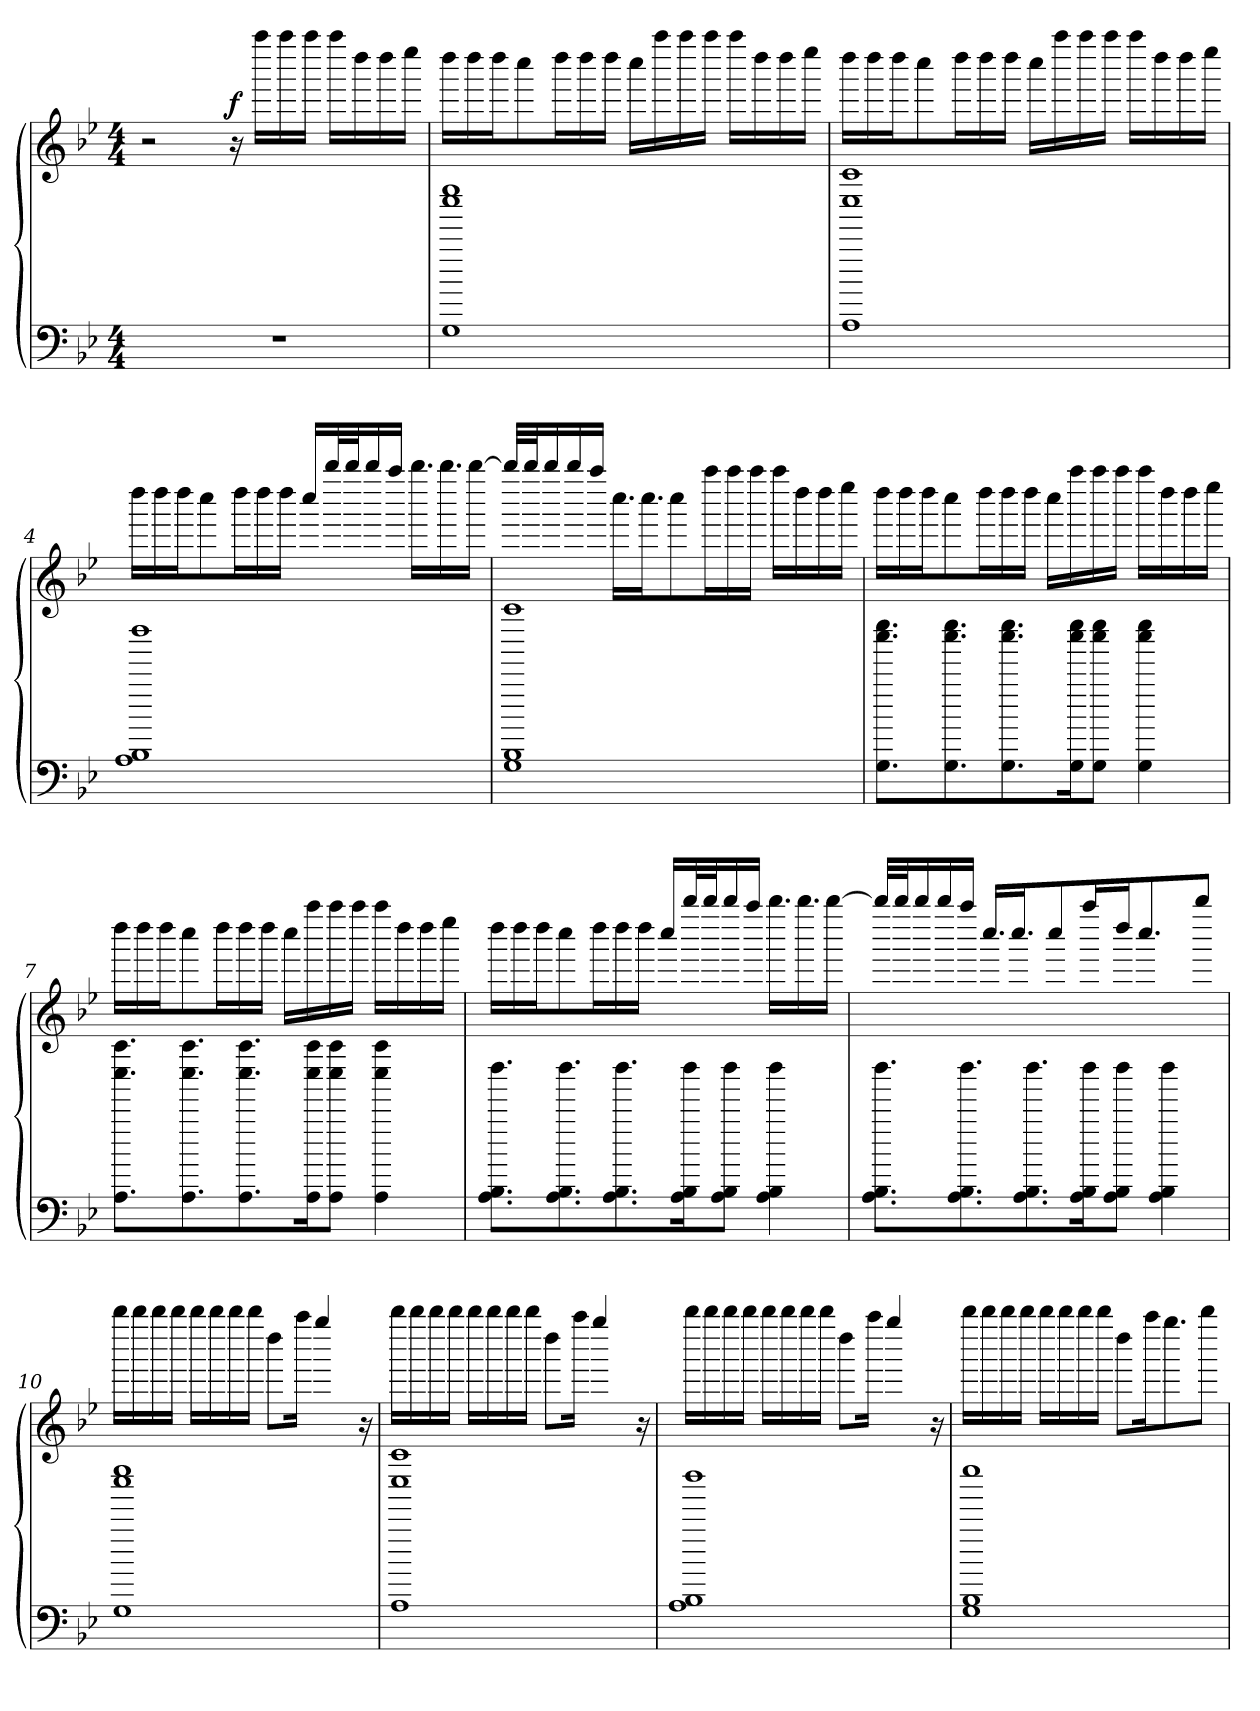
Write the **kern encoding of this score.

**kern	**kern	**dynam
*part1	*part1	*part1
*staff2	*staff1	*staff1/2
*clefF4	*clefG2	*
*k[b-e-]	*k[b-e-]	*
*M4/4	*M4/4	*
=1	=1	=1
!	!	!LO:DY:a
1r	2r	M.M. = 35
!	!	!LO:DY:a
.	16r	f
.	16aaaa\LL	.
.	16aaaa\	.
.	16aaaa\JJ	.
.	16aaaa\LL	.
.	16dddd\	.
.	16dddd\	.
.	16eeee-\JJ	.
=2	=2	=2
1G 1cccc 1eeee-	16dddd\LL	.
.	16dddd\	.
.	16dddd\J	.
.	8cccc\	.
.	16dddd\L	.
.	16dddd\	.
.	16dddd\JJ	.
.	16cccc\LL	.
.	16aaaa\	.
.	16aaaa\	.
.	16aaaa\JJ	.
.	16aaaa\LL	.
.	16dddd\	.
.	16dddd\	.
.	16eeee-\JJ	.
=3	=3	=3
1A 1cccc 1aaaa	16dddd\LL	.
.	16dddd\	.
.	16dddd\J	.
.	8cccc\	.
.	16dddd\L	.
.	16dddd\	.
.	16dddd\JJ	.
.	16cccc\LL	.
.	16aaaa\	.
.	16aaaa\	.
.	16aaaa\JJ	.
.	16aaaa\LL	.
.	16dddd\	.
.	16dddd\	.
.	16eeee-\JJ	.
!!LO:LB:g=z
=4	=4	=4
1A 1B- 1dddd	16dddd\LL	.
.	16dddd\	.
.	16dddd\J	.
.	8cccc\	.
.	16dddd\L	.
.	16dddd\	.
.	16dddd\JJ	.
.	16cccc/LL	.
.	32bbbb-/L	.
.	32bbbb-/J	.
.	16bbbb-/	.
.	16aaaa/JJ	.
.	16.bbbb-\LL	.
.	16.bbbb-\	.
.	[16bbbb-\JJ	.
!!LO:LB:g=z
=5	=5	=5
1G 1B- 1aaaa	32bbbb-/LLL]	.
.	32bbbb-/J	.
.	16bbbb-/	.
.	16bbbb-/	.
.	16aaaa/JJ	.
.	16.cccc\LL	.
.	16.cccc\J	.
.	8cccc\	.
.	16aaaa\L	.
.	16aaaa\	.
.	16aaaa\JJ	.
.	16aaaa\LL	.
.	16dddd\	.
.	16dddd\	.
.	16eeee-\JJ	.
=6	=6	=6
8.G\ 8.cccc\ 8.eeee-\L	16dddd\LL	.
.	16dddd\	.
.	16dddd\J	.
8.G\ 8.cccc\ 8.eeee-\	8cccc\	.
.	16dddd\L	.
8.G\ 8.cccc\ 8.eeee-\	16dddd\	.
.	16dddd\JJ	.
.	16cccc\LL	.
16G\ 16cccc\ 16eeee-\k	16aaaa\	.
8G\ 8cccc\ 8eeee-\J	16aaaa\	.
.	16aaaa\JJ	.
4G\ 4cccc\ 4eeee-\	16aaaa\LL	.
.	16dddd\	.
.	16dddd\	.
.	16eeee-\JJ	.
!!LO:LB:g=z
=7	=7	=7
8.A\ 8.cccc\ 8.aaaa\L	16dddd\LL	.
.	16dddd\	.
.	16dddd\J	.
8.A\ 8.cccc\ 8.aaaa\	8cccc\	.
.	16dddd\L	.
8.A\ 8.cccc\ 8.aaaa\	16dddd\	.
.	16dddd\JJ	.
.	16cccc\LL	.
16A\ 16cccc\ 16aaaa\k	16aaaa\	.
8A\ 8cccc\ 8aaaa\J	16aaaa\	.
.	16aaaa\JJ	.
4A\ 4cccc\ 4aaaa\	16aaaa\LL	.
.	16dddd\	.
.	16dddd\	.
.	16eeee-\JJ	.
=8	=8	=8
8.A\ 8.B-\ 8.dddd\L	16dddd\LL	.
.	16dddd\	.
.	16dddd\J	.
8.A\ 8.B-\ 8.dddd\	8cccc\	.
.	16dddd\L	.
8.A\ 8.B-\ 8.dddd\	16dddd\	.
.	16dddd\JJ	.
.	16cccc/LL	.
16A\ 16B-\ 16dddd\k	32bbbb-/L	.
.	32bbbb-/J	.
8A\ 8B-\ 8dddd\J	16bbbb-/	.
.	16aaaa/JJ	.
4A\ 4B-\ 4dddd\	16.bbbb-\LL	.
.	16.bbbb-\	.
.	[16bbbb-\JJ	.
!!LO:LB:g=z
=9	=9	=9
8.A\ 8.B-\ 8.dddd\L	32bbbb-/LLL]	.
.	32bbbb-/J	.
.	16bbbb-/	.
.	16bbbb-/	.
8.A\ 8.B-\ 8.dddd\	16aaaa/JJ	.
.	16.cccc/LL	.
.	16.cccc/J	.
8.A\ 8.B-\ 8.dddd\	.	.
.	8cccc/	.
16A\ 16B-\ 16dddd\k	16aaaa/L	.
8A\ 8B-\ 8dddd\J	16dddd/J	.
.	8.cccc/	.
4A\ 4B-\ 4dddd\	.	.
.	8bbbb-/J	.
=10	=10	=10
1G 1cccc 1eeee-	16bbbb-\LL	.
.	16bbbb-\	.
.	16bbbb-\	.
.	16bbbb-\JJ	.
.	16bbbb-\LL	.
.	16bbbb-\	.
.	16bbbb-\	.
.	16bbbb-\JJ	.
.	8dddd\L	.
.	16aaaa\Jk	.
.	4gggg/	.
.	16r	.
=11	=11	=11
1A 1cccc 1aaaa	16bbbb-\LL	.
.	16bbbb-\	.
.	16bbbb-\	.
.	16bbbb-\JJ	.
.	16bbbb-\LL	.
.	16bbbb-\	.
.	16bbbb-\	.
.	16bbbb-\JJ	.
.	8dddd\L	.
.	16aaaa\Jk	.
.	4gggg/	.
.	16r	.
!!LO:PB:g=z
=12	=12	=12
1A 1B- 1dddd	16bbbb-\LL	.
.	16bbbb-\	.
.	16bbbb-\	.
.	16bbbb-\JJ	.
.	16bbbb-\LL	.
.	16bbbb-\	.
.	16bbbb-\	.
.	16bbbb-\JJ	.
.	8dddd\L	.
.	16aaaa\Jk	.
.	4gggg/	.
.	16r	.
!!LO:LB:g=z
=13	=13	=13
1G 1B- 1eeee-	16bbbb-\LL	.
.	16bbbb-\	.
.	16bbbb-\	.
.	16bbbb-\JJ	.
.	16bbbb-\LL	.
.	16bbbb-\	.
.	16bbbb-\	.
.	16bbbb-\JJ	.
.	8dddd\L	.
.	16aaaa\k	.
.	8.gggg\	.
.	8bbbb-\J	.
=	=	=
*-	*-	*-
